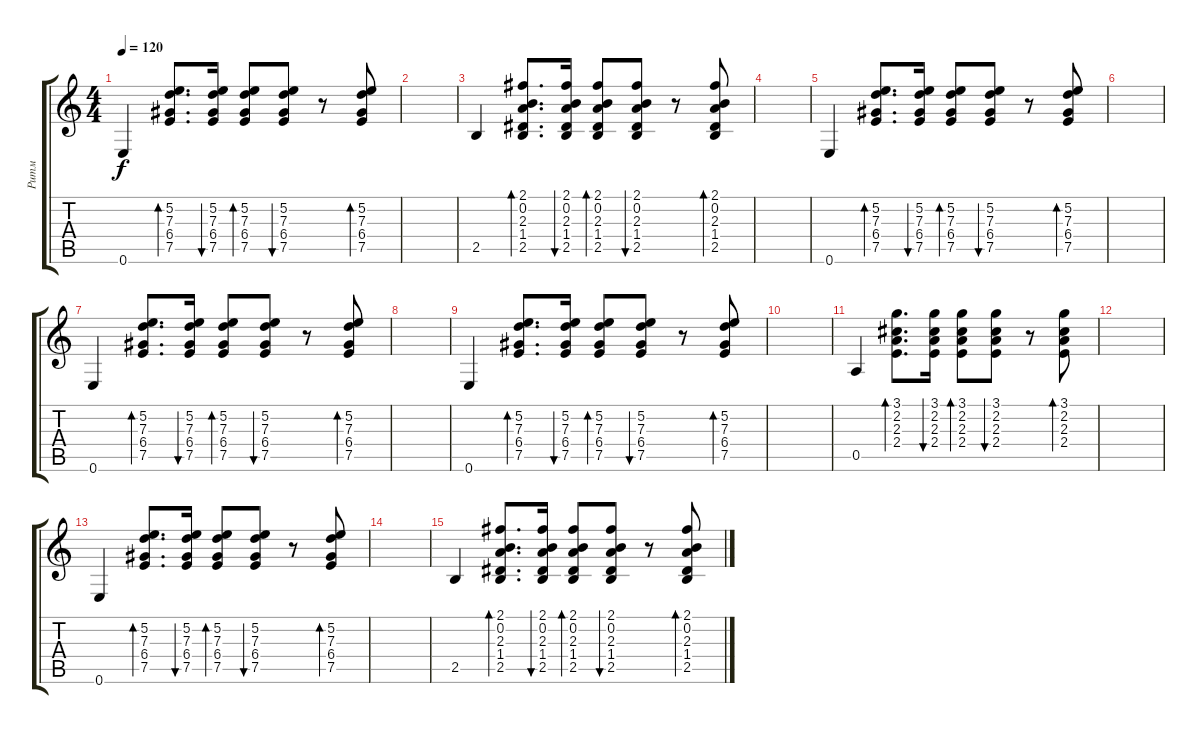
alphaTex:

\track ("Ритм" "Ритм") {instrument electricguitarclean}
\staff {score tabs}
\tuning (E4 B3 G3 D3 A2 E2) {hide}
\ts (4 4)
\tempo 120
\clef g2
\ks c
0.6.4{dy f} (5.2 7.3 6.4 7.5).8{d bd 60} (5.2 7.3 6.4 7.5).16{bu 60} (5.2 7.3 6.4 7.5).8{bd 60} (5.2 7.3 6.4 7.5).8{bu 60} r.8 (5.2 7.3 6.4 7.5).8{bd 60} |
|
2.5.4 (2.1 0.2 2.3 1.4 2.5).8{d bd 60} (2.1 0.2 2.3 1.4 2.5).16{bu 60} (2.1 0.2 2.3 1.4 2.5).8{bd 60} (2.1 0.2 2.3 1.4 2.5).8{bu 60} r.8 (2.1 0.2 2.3 1.4 2.5).8{bd 60} |
|
0.6.4 (5.2 7.3 6.4 7.5).8{d bd 60} (5.2 7.3 6.4 7.5).16{bu 60} (5.2 7.3 6.4 7.5).8{bd 60} (5.2 7.3 6.4 7.5).8{bu 60} r.8 (5.2 7.3 6.4 7.5).8{bd 60} |
|
0.6.4 (5.2 7.3 6.4 7.5).8{d bd 60} (5.2 7.3 6.4 7.5).16{bu 60} (5.2 7.3 6.4 7.5).8{bd 60} (5.2 7.3 6.4 7.5).8{bu 60} r.8 (5.2 7.3 6.4 7.5).8{bd 60} |
|
0.6.4 (5.2 7.3 6.4 7.5).8{d bd 60} (5.2 7.3 6.4 7.5).16{bu 60} (5.2 7.3 6.4 7.5).8{bd 60} (5.2 7.3 6.4 7.5).8{bu 60} r.8 (5.2 7.3 6.4 7.5).8{bd 60} |
|
0.5.4 (3.1 2.2 2.3 2.4).8{d bd 60} (3.1 2.2 2.3 2.4).16{bu 60} (3.1 2.2 2.3 2.4).8{bd 60} (3.1 2.2 2.3 2.4).8{bu 60} r.8 (3.1 2.2 2.3 2.4).8{bd 60} |
|
0.6.4 (5.2 7.3 6.4 7.5).8{d bd 60} (5.2 7.3 6.4 7.5).16{bu 60} (5.2 7.3 6.4 7.5).8{bd 60} (5.2 7.3 6.4 7.5).8{bu 60} r.8 (5.2 7.3 6.4 7.5).8{bd 60} |
|
2.5.4 (2.1 0.2 2.3 1.4 2.5).8{d bd 60} (2.1 0.2 2.3 1.4 2.5).16{bu 60} (2.1 0.2 2.3 1.4 2.5).8{bd 60} (2.1 0.2 2.3 1.4 2.5).8{bu 60} r.8 (2.1 0.2 2.3 1.4 2.5).8{bd 60}
